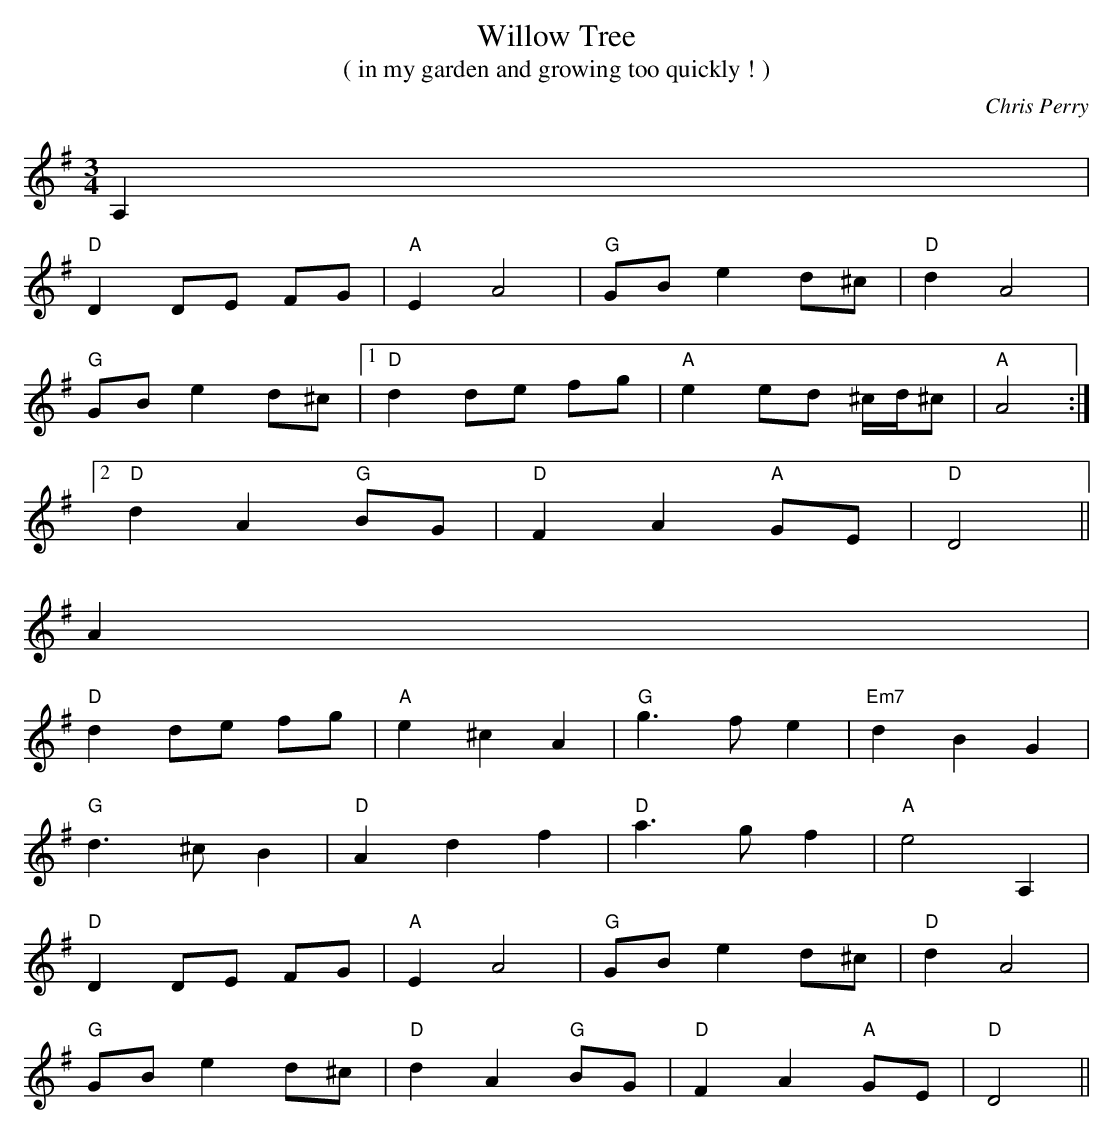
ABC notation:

X:1
T:Willow Tree
T:( in my garden and growing too quickly ! )
C:Chris Perry
M:3/4
L:1/8
K:G
A,2 |
"D"D2 DE FG |"A"E2 A4 |"G"GB e2 d^c |"D"d2 A4 |
"G"GB e2 d^c |1 "D"d2 de fg |"A"e2 ed ^c/d/^c |"A"A4 :|2
"D"d2 A2 "G"BG |"D"F2 A2 "A"GE |"D"D4 ||
A2 |
"D"d2 de fg |"A"e2 ^c2 A2 |"G"g3 f e2 |"Em7"d2 B2 G2 |
"G"d3 ^c B2 |"D"A2 d2 f2 |"D"a3 g f2 |"A"e4 A,2 |
"D"D2 DE FG |"A"E2 A4 |"G"GB e2 d^c |"D"d2 A4 |
"G"GB e2 d^c |"D"d2 A2 "G"BG |"D"F2 A2 "A"GE |"D"D4 ||
